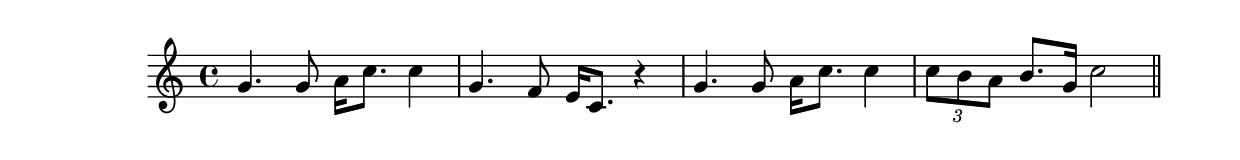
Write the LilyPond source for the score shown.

\version "2.19.49"
%{\header {
  title = "I'm In Trouble (Florida)"
  composer = "anonymous"
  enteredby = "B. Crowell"
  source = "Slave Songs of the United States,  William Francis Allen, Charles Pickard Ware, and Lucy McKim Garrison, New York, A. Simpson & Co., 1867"
}%}
\score{{\key c \major
\time 4/4
%{\tempo 4=100
%}\relative g' {
  g4. g8 a16 c8. c4 | g4. f8 e16 c8. r4 | g'4. g8 a16 c8. c4 | \tuplet 3/2 {c8 b a} b8. g16 c2
  \bar "||"
}

}}